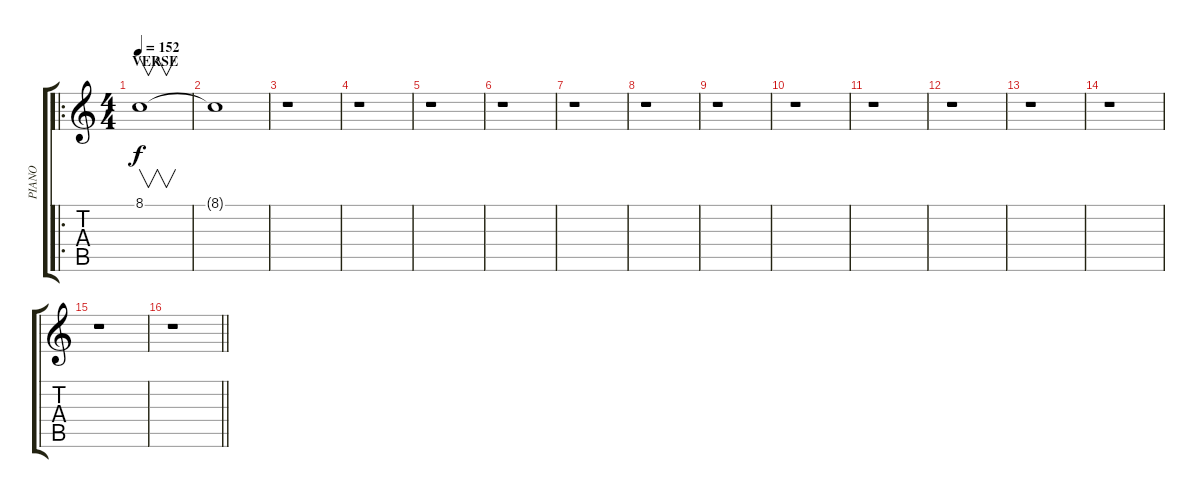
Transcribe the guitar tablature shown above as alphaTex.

\track ("PIANO" "PIANO") {instrument acousticgrandpiano}
\staff {score tabs}
\tuning (E4 B3 G3 D3 A2 E2) {hide}
\ro
\ts (4 4)
\section ("" "VERSE")
\tempo 152
\clef g2
\ks c
8.1.1{v dy f volume 0} |
8.1{t}.1 |
r.1 |
r.1 |
r.1 |
r.1 |
r.1 |
r.1 |
r.1 |
r.1 |
r.1 |
r.1 |
r.1 |
r.1 |
r.1 |
\barLineRight lightlight
r.1
